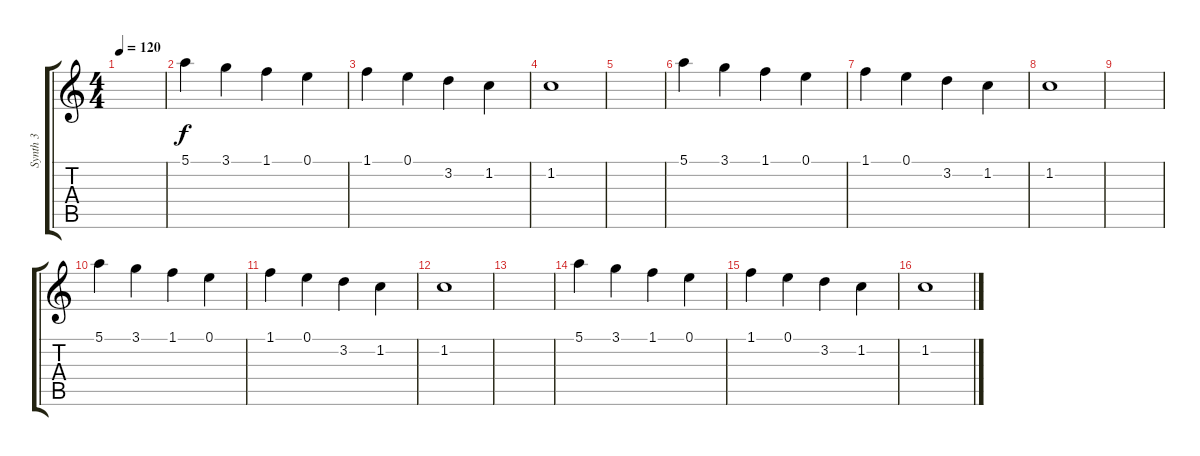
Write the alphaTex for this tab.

\track ("Synth 3" "Synth 3") {instrument tubularbells}
\staff {score tabs}
\tuning (E5 B4 G4 D4 A3 E3) {hide}
\ts (4 4)
\tempo 120
\clef g2
\ks c
|
5.1.4 3.1.4 1.1.4 0.1.4 |
1.1.4 0.1.4 3.2.4 1.2.4 |
1.2.1 |
|
5.1.4 3.1.4 1.1.4 0.1.4 |
1.1.4 0.1.4 3.2.4 1.2.4 |
1.2.1 |
|
5.1.4 3.1.4 1.1.4 0.1.4 |
1.1.4 0.1.4 3.2.4 1.2.4 |
1.2.1 |
|
5.1.4 3.1.4 1.1.4 0.1.4 |
1.1.4 0.1.4 3.2.4 1.2.4 |
1.2.1
